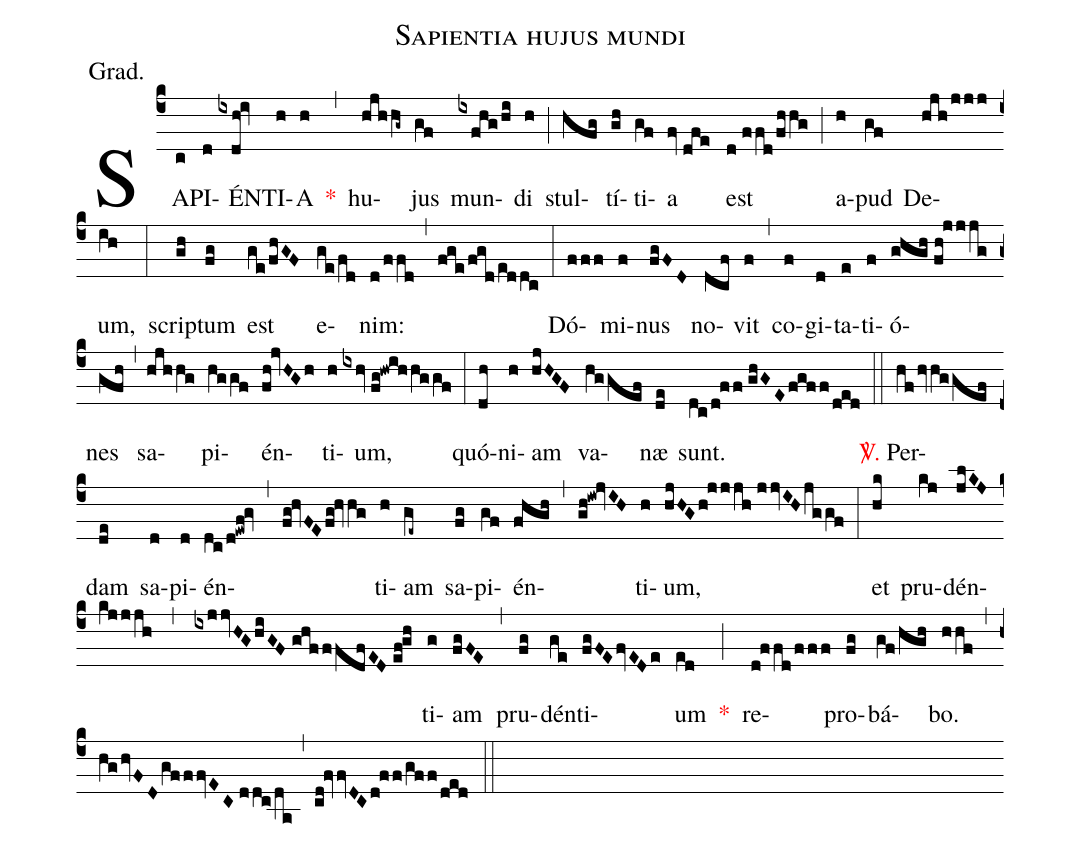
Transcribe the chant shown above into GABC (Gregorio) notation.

name:Sapientia hujus mundi;
annotation:Grad.;
mode:I.;
office-part:Gradual;
%%
(c4) SA(c)PI(d)ÉN(ixdh!iv)TI(h)A(h) <v>\red{*}</v>(,) hu(hjhhg~)jus(gf) mun(ixfhg/hi)di(h) (;) stul(hfg)tí(gh)ti(gf)a(fv//dfe) est(d//ffd/fhhg) (;) a(h)pud(gf) De(hjh/jjj)um,(ih) (:) scrip(gh)tum(fg) est(ge/fhGF) e(ge/fd)nim:(d/ffd) (,) (fge/fgd/eddc) (:) Dó(fff)mi(f)nus(fgFD) no(dcf)vit(f) (,) co(f)gi(d)ta(e)ti(f)ó(ghgh//fh!jjjg)nes(gfh) (,) sa(hjhhg)pi(hggf)én(fh!jvHGh)ti(h)um,(ixhv//fg!hwihhggf) (:) quó(dh)ni(h)am(hjHGF) va(hg/gef)næ(de) sunt.(dc/d!ff//ghGE/fgff/ded) (::) <v>\red{\Vbar.}</v> Per(hf/hvhggef)dam(de) sa(d)pi(d)én(dc/d!ewf!gv,fg!hvFE/fg!hvhg)ti(h)am(ge~) sa(fg)pi(gf)én(fhgh,gh!iw!jvIH)ti(h)um,(hjHG/h!jjjh//jjvIH/jggf) (:) et(hk) pru(kj)dén(jlKJ/kjjjh,ixjjvHG/hiGF//ghfffdfED//ef!gh)ti(g)am(fgFE) (,) pru(fg)dén(ge)ti(fgFE/fvEDe)um(ed) <v>\red{*}</v>(;) re(d!ffd/fff)pro(fg)bá(gf/hgh)bo.(hhf) (,) (hg/hvFD/gfffvEC//ddc/da) (,) (cd!fvvDC/d!ff/gff/ded) (::)
